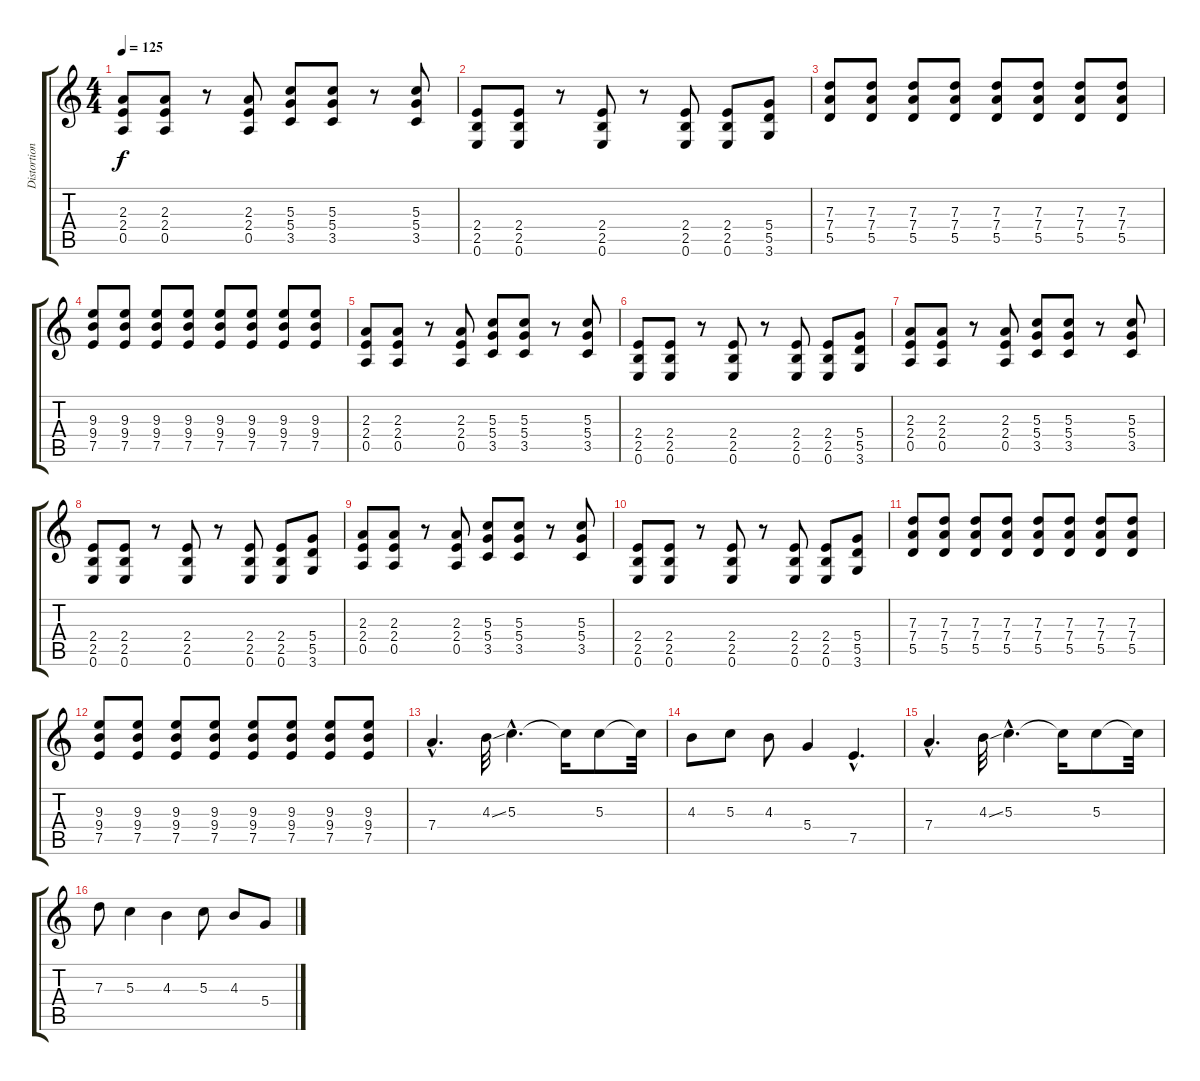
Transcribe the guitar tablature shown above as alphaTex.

\track ("Distortion Guitar" "Distortion") {instrument distortionguitar}
\staff {score tabs}
\tuning (E4 B3 G3 D3 A2 E2) {hide}
\ts (4 4)
\tempo 125
\clef g2
\ks c
(2.3 2.4 0.5).8{dy f} (2.3 2.4 0.5).8 r.8 (2.3 2.4 0.5).8 (5.3 5.4 3.5).8 (5.3 5.4 3.5).8 r.8 (5.3 5.4 3.5).8 |
(2.4 2.5 0.6).8 (2.4 2.5 0.6).8 r.8 (2.4 2.5 0.6).8 r.8 (2.4 2.5 0.6).8 (2.4 2.5 0.6).8 (5.4 5.5 3.6).8 |
(7.3 7.4 5.5).8 (7.3 7.4 5.5).8 (7.3 7.4 5.5).8 (7.3 7.4 5.5).8 (7.3 7.4 5.5).8 (7.3 7.4 5.5).8 (7.3 7.4 5.5).8 (7.3 7.4 5.5).8 |
(9.3 9.4 7.5).8 (9.3 9.4 7.5).8 (9.3 9.4 7.5).8 (9.3 9.4 7.5).8 (9.3 9.4 7.5).8 (9.3 9.4 7.5).8 (9.3 9.4 7.5).8 (9.3 9.4 7.5).8 |
(2.3 2.4 0.5).8 (2.3 2.4 0.5).8 r.8 (2.3 2.4 0.5).8 (5.3 5.4 3.5).8 (5.3 5.4 3.5).8 r.8 (5.3 5.4 3.5).8 |
(2.4 2.5 0.6).8 (2.4 2.5 0.6).8 r.8 (2.4 2.5 0.6).8 r.8 (2.4 2.5 0.6).8 (2.4 2.5 0.6).8 (5.4 5.5 3.6).8 |
(2.3 2.4 0.5).8 (2.3 2.4 0.5).8 r.8 (2.3 2.4 0.5).8 (5.3 5.4 3.5).8 (5.3 5.4 3.5).8 r.8 (5.3 5.4 3.5).8 |
(2.4 2.5 0.6).8 (2.4 2.5 0.6).8 r.8 (2.4 2.5 0.6).8 r.8 (2.4 2.5 0.6).8 (2.4 2.5 0.6).8 (5.4 5.5 3.6).8 |
(2.3 2.4 0.5).8 (2.3 2.4 0.5).8 r.8 (2.3 2.4 0.5).8 (5.3 5.4 3.5).8 (5.3 5.4 3.5).8 r.8 (5.3 5.4 3.5).8 |
(2.4 2.5 0.6).8 (2.4 2.5 0.6).8 r.8 (2.4 2.5 0.6).8 r.8 (2.4 2.5 0.6).8 (2.4 2.5 0.6).8 (5.4 5.5 3.6).8 |
(7.3 7.4 5.5).8 (7.3 7.4 5.5).8 (7.3 7.4 5.5).8 (7.3 7.4 5.5).8 (7.3 7.4 5.5).8 (7.3 7.4 5.5).8 (7.3 7.4 5.5).8 (7.3 7.4 5.5).8 |
(9.3 9.4 7.5).8 (9.3 9.4 7.5).8 (9.3 9.4 7.5).8 (9.3 9.4 7.5).8 (9.3 9.4 7.5).8 (9.3 9.4 7.5).8 (9.3 9.4 7.5).8 (9.3 9.4 7.5).8 |
7.4{hac}.4{d} 4.3{ss}.32 5.3{hac}.4{d} 5.3{t}.16 5.3.8 5.3{t}.32 |
4.3.8 5.3.8 4.3.8 5.4.4 7.5{hac}.4{d} |
7.4{hac}.4{d} 4.3{ss}.32 5.3{hac}.4{d} 5.3{t}.16 5.3.8 5.3{t}.32 |
7.3.8 5.3.4 4.3.4 5.3.8 4.3.8 5.4.8
